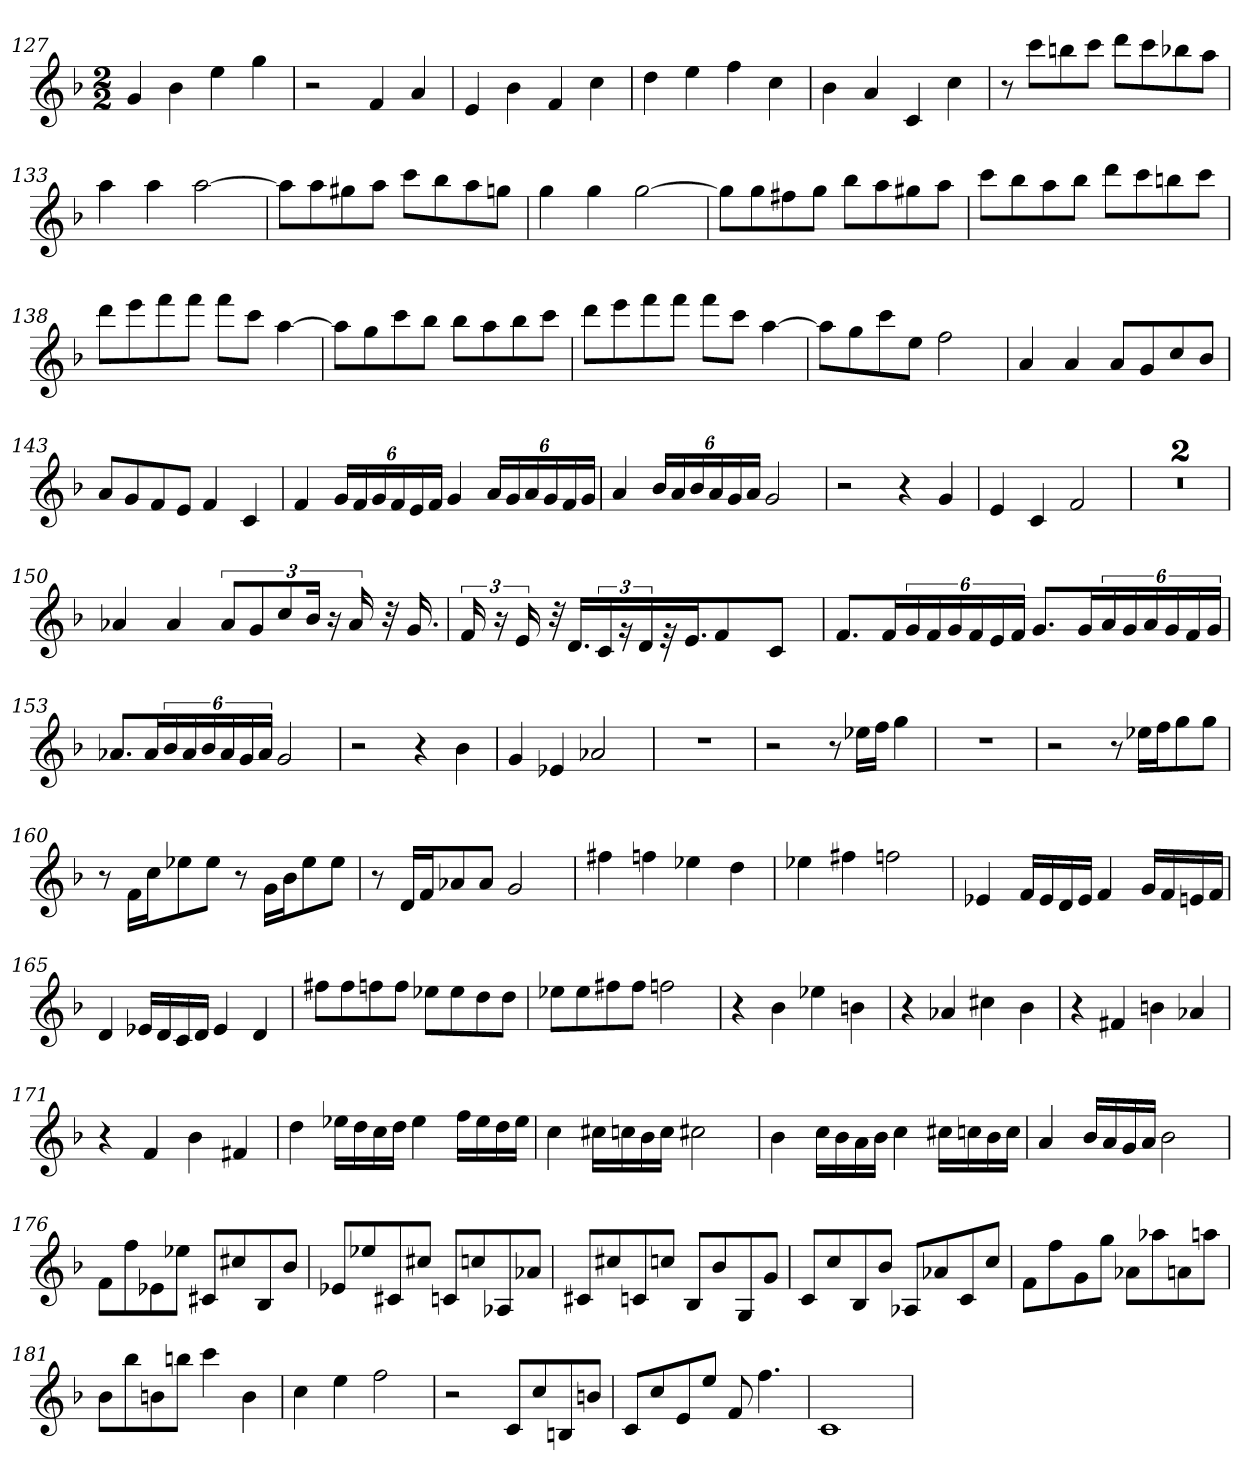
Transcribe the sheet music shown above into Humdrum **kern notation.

**kern
*part1
*staff1
*clefG2
*k[b-]
*F:
*M2/2
=127
4g
4b-
4ee
4gg
=128
2r
4f
4a
=129
4e
4b-
4f
4cc
=130
4dd
4ee
4ff
4cc
=131
4b-
4a
4c
4cc
=132
8r
8ccc\L
8bbn\
8ccc\J
8ddd\L
8ccc\
8bb-X\
8aa\J
=133
4aa
4aa
[2aa
=134
8aa\L]
8aa\
8gg#X\
8aa\J
8ccc\L
8bb-\
8aa\
8ggn\J
=135
4gg
4gg
[2gg
=136
8gg\L]
8gg\
8ff#X\
8gg\J
8bb-\L
8aa\
8gg#X\
8aa\J
=137
8ccc\L
8bb-\
8aa\
8bb-\J
8ddd\L
8ccc\
8bbn\
8ccc\J
=138
8ddd\L
8eee\
8fff\
8fff\J
8fff\L
8ccc\J
[4aa
=139
8aa\L]
8gg\
8ccc\
8bb-\J
8bb-\L
8aa\
8bb-\
8ccc\J
=140
8ddd\L
8eee\
8fff\
8fff\J
8fff\L
8ccc\J
[4aa
=141
8aa\L]
8gg\
8ccc\
8ee\J
2ff
=142
4a
4a
8a/L
8g/
8cc/
8b-/J
=143
8a/L
8g/
8f/
8e/J
4f
4c
=144
4f
24g/LL
24f/
24g/
24f/
24e/
24f/JJ
4g
24a/LL
24g/
24a/
24g/
24f/
24g/JJ
=145
4a
24b-/LL
24a/
24b-/
24a/
24g/
24a/JJ
2g
=146
2r
4r
4g
=147
4e
4c
2f
=148
1r
=149
1r
=150
4a-X
4a-
12a-/L
12g/
12cc/
24b-/Jk
24r
24a-
32r
16.g
=151
24f
24r
24e
32r
16.d/LL
24c/JJ
24r
24d
32r
16.e
4f
4c
=152
8.f/L
16f/L
24g/
24f/
24g/
24f/
24e/
24f/JJ
8.g/L
16g/L
24a/
24g/
24a/
24g/
24f/
24g/JJ
=153
8.a-X/L
16a-/L
24b-/
24a-/
24b-/
24a-/
24g/
24a-/JJ
2g
=154
2r
4r
4b-
=155
4g
4e-X
2a-X
=156
1r
=157
2r
8r
16ee-X\LL
16ff\JJ
4gg
=158
1r
=159
2r
8r
16ee-X\LL
16ff\J
8gg\
8gg\J
=160
8r
16f\LL
16cc\J
8ee-X\
8ee-\J
8r
16g\LL
16b-\J
8ee-\
8ee-\J
=161
8r
16d/LL
16f/J
8a-X/
8a-/J
2g
=162
4ff#X
4ffn
4ee-X
4dd
=163
4ee-X
4ff#X
2ffn
=164
4e-X
16f/LL
16e-/
16d/
16e-/JJ
4f
16g/LL
16f/
16en/
16f/JJ
=165
4d
16e-X/LL
16d/
16c/
16d/JJ
4e-
4d
=166
8ff#X\L
8ff#\
8ffn\
8ff\J
8ee-X\L
8ee-\
8dd\
8dd\J
=167
8ee-X\L
8ee-\
8ff#X\
8ff#\J
2ffn
=168
4r
4b-
4ee-X
4bn
=169
4r
4a-X
4cc#X
4b-
=170
4r
4f#X
4bn
4a-X
=171
4r
4f
4b-
4f#X
=172
4dd
16ee-X\LL
16dd\
16cc\
16dd\JJ
4ee-
16ff\LL
16ee-\
16dd\
16ee-\JJ
=173
4cc
16cc#X\LL
16ccn\
16b-\
16cc\JJ
2cc#X
=174
4b-
16cc\LL
16b-\
16a\
16b-\JJ
4cc
16cc#X\LL
16ccn\
16b-\
16cc\JJ
=175
4a
16b-/LL
16a/
16g/
16a/JJ
2b-
=176
8f\L
8ff\
8e-X\
8ee-X\J
8c#X/L
8cc#X/
8B-/
8b-/J
=177
8e-X/L
8ee-X/
8c#X/
8cc#X/J
8cn/L
8ccn/
8A-X/
8a-X/J
=178
8c#X/L
8cc#X/
8cn/
8ccn/J
8B-/L
8b-/
8G/
8g/J
=179
8c/L
8cc/
8B-/
8b-/J
8A-X/L
8a-X/
8c/
8cc/J
=180
8f\L
8ff\
8g\
8gg\J
8a-X\L
8aa-X\
8an\
8aan\J
=181
8b-\L
8bb-\
8bn\
8bbn\J
4ccc
4b
=182
4cc
4ee
2ff
=183
2r
8c/L
8cc/
8Bn/
8bn/J
=184
8c/L
8cc/
8e/
8ee/J
8f
4.ff
=185
1c
=
*-
